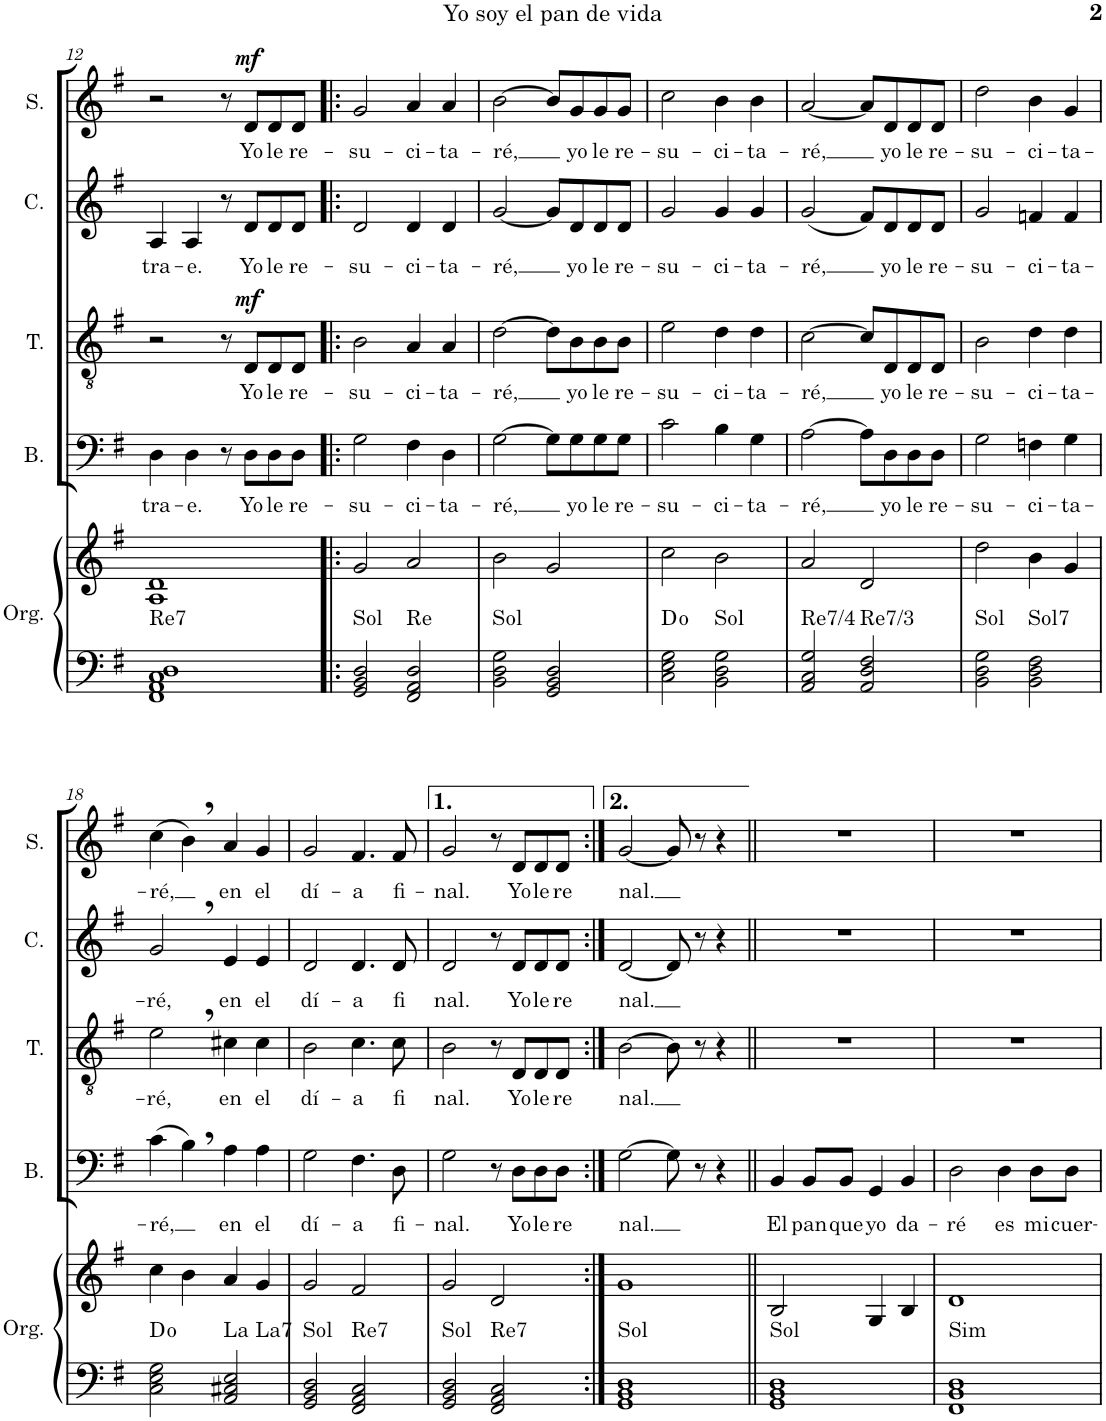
**kern	**kern	**harte	**kern	**text	**kern	**text	**dynam	**kern	**text	**kern	**text	**dynam
*part5	*part5	*part5	*part4	*part4	*part3	*part3	*part3	*part2	*part2	*part1	*part1	*part1
*staff6	*staff5	*	*staff4	*staff4	*staff3	*staff3	*staff3	*staff2	*staff2	*staff1	*staff1	*staff1
*I"Órgano	*	*	*I"Bajo	*	*I"Tenor	*	*	*I"Contralto	*	*I"Soprano	*	*
*	*	*	*I'B.	*	*I'T.	*	*	*I'C.	*	*I'S.	*	*
!!LO:PB:g=z
*clefF4	*clefG2	*	*clefF4	*	*clefGv2	*	*	*clefG2	*	*clefG2	*	*
*k[f#]	*k[f#]	*	*k[f#]	*	*k[f#]	*	*	*k[f#]	*	*k[f#]	*	*
*M4/4	*M4/4	*	*M4/4	*	*M4/4	*	*	*M4/4	*	*M4/4	*	*
*met(c)	*met(c)	*	*met(c)	*	*met(c)	*	*	*met(c)	*	*met(c)	*	*
=12	=12	=12	=12	=12	=12	=12	=12	=12	=12	=12	=12	=12
!	!	!LO:H:kt=Re7	!	!LO:LY:b	!	!	!	!	!LO:LY:b	!	!	!
1FF# 1AA 1C 1D	1A 1d	N	4D\	tra-	2r	.	.	4A/	tra-	2r	.	.
!	!	!	!	!LO:LY:b	!	!	!	!	!LO:LY:b	!	!	!
.	.	.	4D\	-e.	.	.	.	4A/	-e.	.	.	.
.	.	.	8r	.	8r	.	.	8r	.	8r	.	.
!	!	!	!	!LO:LY:b	!	!LO:LY:b	!LO:DY:a	!	!LO:LY:b	!	!LO:LY:b	!LO:DY:a
.	.	.	8D\L	Yo	8D/L	Yo	mf	8d/L	Yo	8d/L	Yo	mf
!	!	!	!	!LO:LY:b	!	!LO:LY:b	!	!	!LO:LY:b	!	!LO:LY:b	!
.	.	.	8D\	le	8D/	le	.	8d/	le	8d/	le	.
!	!	!	!	!LO:LY:b	!	!LO:LY:b	!	!	!LO:LY:b	!	!LO:LY:b	!
.	.	.	8D\J	re-	8D/J	re-	.	8d/J	re-	8d/J	re-	.
=13!|:	=13!|:	=13!|:	=13!|:	=13!|:	=13!|:	=13!|:	=13!|:	=13!|:	=13!|:	=13!|:	=13!|:	=13!|:
!	!	!LO:H:kt=Sol	!	!LO:LY:b	!	!LO:LY:b	!	!	!LO:LY:b	!	!LO:LY:b	!
2GG/ 2BB/ 2D/	2g/	N	2G\	-su-	2B\	-su-	.	2d/	-su-	2g/	-su-	.
!	!	!LO:H:kt=Re	!	!LO:LY:b	!	!LO:LY:b	!	!	!LO:LY:b	!	!LO:LY:b	!
2FF#/ 2AA/ 2D/	2a/	N	4F#\	-ci-	4A/	-ci-	.	4d/	-ci-	4a/	-ci-	.
!	!	!	!	!LO:LY:b	!	!LO:LY:b	!	!	!LO:LY:b	!	!LO:LY:b	!
.	.	.	4D\	-ta-	4A/	-ta-	.	4d/	-ta-	4a/	-ta-	.
=14	=14	=14	=14	=14	=14	=14	=14	=14	=14	=14	=14	=14
!	!	!LO:H:kt=Sol	!	!LO:LY:b	!	!LO:LY:b	!	!	!LO:LY:b	!	!LO:LY:b	!
2BB\ 2D\ 2G\	2b\	N	[2G\	-ré,	[2d\	-ré,	.	[2g/	-ré,	[2b\	-ré,	.
2GG/ 2BB/ 2D/	2g/	.	8G\L]	.	8d\L]	.	.	8g/L]	.	8b/L]	.	.
!	!	!	!	!LO:LY:b	!	!LO:LY:b	!	!	!LO:LY:b	!	!LO:LY:b	!
.	.	.	8G\	yo	8B\	yo	.	8d/	yo	8g/	yo	.
!	!	!	!	!LO:LY:b	!	!LO:LY:b	!	!	!LO:LY:b	!	!LO:LY:b	!
.	.	.	8G\	le	8B\	le	.	8d/	le	8g/	le	.
!	!	!	!	!LO:LY:b	!	!LO:LY:b	!	!	!LO:LY:b	!	!LO:LY:b	!
.	.	.	8G\J	re-	8B\J	re-	.	8d/J	re-	8g/J	re-	.
=15	=15	=15	=15	=15	=15	=15	=15	=15	=15	=15	=15	=15
!	!	!	!	!LO:LY:b	!	!LO:LY:b	!	!	!LO:LY:b	!	!LO:LY:b	!
2C\ 2E\ 2G\	2cc\	D:dim	2c\	-su-	2e\	-su-	.	2g/	-su-	2cc\	-su-	.
!	!	!LO:H:kt=Sol	!	!LO:LY:b	!	!LO:LY:b	!	!	!LO:LY:b	!	!LO:LY:b	!
2BB\ 2D\ 2G\	2b\	N	4B\	-ci-	4d\	-ci-	.	4g/	-ci-	4b\	-ci-	.
!	!	!	!	!LO:LY:b	!	!LO:LY:b	!	!	!LO:LY:b	!	!LO:LY:b	!
.	.	.	4G\	-ta-	4d\	-ta-	.	4g/	-ta-	4b\	-ta-	.
=16	=16	=16	=16	=16	=16	=16	=16	=16	=16	=16	=16	=16
!	!	!LO:H:kt=Re7/4	!	!LO:LY:b	!	!LO:LY:b	!	!	!LO:LY:b	!	!LO:LY:b	!
2AA/ 2C/ 2G/	2a/	N	[2A\	-ré,	[2c\	-ré,	.	(2g/	-ré,	[2a/	-ré,	.
!	!	!LO:H:kt=Re7/3	!	!	!	!	!	!	!	!	!	!
2AA/ 2D/ 2F#/	2d/	N	8A\L]	.	8c/L]	.	.	8f#/L)	.	8a/L]	.	.
!	!	!	!	!LO:LY:b	!	!LO:LY:b	!	!	!LO:LY:b	!	!LO:LY:b	!
.	.	.	8D\	yo	8D/	yo	.	8d/	yo	8d/	yo	.
!	!	!	!	!LO:LY:b	!	!LO:LY:b	!	!	!LO:LY:b	!	!LO:LY:b	!
.	.	.	8D\	le	8D/	le	.	8d/	le	8d/	le	.
!	!	!	!	!LO:LY:b	!	!LO:LY:b	!	!	!LO:LY:b	!	!LO:LY:b	!
.	.	.	8D\J	re-	8D/J	re-	.	8d/J	re-	8d/J	re-	.
=17	=17	=17	=17	=17	=17	=17	=17	=17	=17	=17	=17	=17
!	!	!LO:H:kt=Sol	!	!LO:LY:b	!	!LO:LY:b	!	!	!LO:LY:b	!	!LO:LY:b	!
2BB\ 2D\ 2G\	2dd\	N	2G\	-su-	2B\	-su-	.	2g/	-su-	2dd\	-su-	.
!	!	!LO:H:kt=Sol7	!	!LO:LY:b	!	!LO:LY:b	!	!	!LO:LY:b	!	!LO:LY:b	!
2BB\ 2D\ 2F#\	4b\	N	4Fn\	-ci-	4d\	-ci-	.	4fn/	-ci-	4b\	-ci-	.
!	!	!	!	!LO:LY:b	!	!LO:LY:b	!	!	!LO:LY:b	!	!LO:LY:b	!
.	4g/	.	4G\	-ta-	4d\	-ta-	.	4f/	-ta-	4g/	-ta-	.
!!LO:LB:g=z
=18	=18	=18	=18	=18	=18	=18	=18	=18	=18	=18	=18	=18
!	!	!	!	!LO:LY:b	!	!LO:LY:b	!	!	!LO:LY:b	!	!LO:LY:b	!
2C\ 2E\ 2G\	4cc\	D:dim	(4c\	-ré,	2e,\	-ré,	.	2g,/	-ré,	(4cc\	-ré,	.
.	4b\	.	4B,\)	.	.	.	.	.	.	4b,\)	.	.
!	!	!LO:H:n=1:kt=La	!	!LO:LY:b	!	!LO:LY:b	!	!	!LO:LY:b	!	!LO:LY:b	!
!	!	!LO:H:n=2:kt=La7	!	!	!	!	!	!	!	!	!	!
2AA/ 2C#X/ 2E/	4a/	N N	4A\	en	4c#X\	en	.	4e/	en	4a/	en	.
!	!	!	!	!LO:LY:b	!	!LO:LY:b	!	!	!LO:LY:b	!	!LO:LY:b	!
.	4g/	.	4A\	el	4c#\	el	.	4e/	el	4g/	el	.
=19	=19	=19	=19	=19	=19	=19	=19	=19	=19	=19	=19	=19
!	!	!LO:H:kt=Sol	!	!LO:LY:b	!	!LO:LY:b	!	!	!LO:LY:b	!	!LO:LY:b	!
2GG/ 2BB/ 2D/	2g/	N	2G\	dí-	2B\	dí-	.	2d/	dí-	2g/	dí-	.
!	!	!LO:H:kt=Re7	!	!LO:LY:b	!	!LO:LY:b	!	!	!LO:LY:b	!	!LO:LY:b	!
2FF#/ 2AA/ 2C/	2f#/	N	4.F#\	-a	4.c\	-a	.	4.d/	-a	4.f#/	-a	.
!	!	!	!	!LO:LY:b	!	!LO:LY:b	!	!	!LO:LY:b	!	!LO:LY:b	!
.	.	.	8D\	fi-	8c\	fi	.	8d/	fi	8f#/	fi-	.
=20	=20	=20	=20	=20	=20	=20	=20	=20	=20	=20	=20	=20
!	!	!LO:H:kt=Sol	!	!LO:LY:b	!	!LO:LY:b	!	!	!LO:LY:b	!	!LO:LY:b	!
2GG/ 2BB/ 2D/	2g/	N	2G\	-nal.	2B\	-nal.	.	2d/	-nal.	2g/	-nal.	.
!	!	!LO:H:kt=Re7	!	!	!	!	!	!	!	!	!	!
2FF#/ 2AA/ 2C/	2d/	N	8r	.	8r	.	.	8r	.	8r	.	.
!	!	!	!	!LO:LY:b	!	!LO:LY:b	!	!	!LO:LY:b	!	!LO:LY:b	!
.	.	.	8D\L	Yo	8D/L	Yo	.	8d/L	Yo	8d/L	Yo	.
!	!	!	!	!LO:LY:b	!	!LO:LY:b	!	!	!LO:LY:b	!	!LO:LY:b	!
.	.	.	8D\	le	8D/	le	.	8d/	le	8d/	le	.
!	!	!	!	!LO:LY:b	!	!LO:LY:b	!	!	!LO:LY:b	!	!LO:LY:b	!
.	.	.	8D\J	re	8D/J	re	.	8d/J	re	8d/J	re	.
=21:|!	=21:|!	=21:|!	=21:|!	=21:|!	=21:|!	=21:|!	=21:|!	=21:|!	=21:|!	=21:|!	=21:|!	=21:|!
!	!	!LO:H:kt=Sol	!	!LO:LY:b	!	!LO:LY:b	!	!	!LO:LY:b	!	!LO:LY:b	!
1GG 1BB 1D	1g	N	[2G\	nal.	[2B\	nal.	.	[2d/	nal.	[2g/	nal.	.
.	.	.	8G\]	.	8B\]	.	.	8d/]	.	8g/]	.	.
.	.	.	8r	.	8r	.	.	8r	.	8r	.	.
.	.	.	4r	.	4r	.	.	4r	.	4r	.	.
=22||	=22||	=22||	=22||	=22||	=22||	=22||	=22||	=22||	=22||	=22||	=22||	=22||
!	!	!LO:H:kt=Sol	!	!LO:LY:b	!	!	!	!	!	!	!	!
1GG 1BB 1D	2B/	N	4BB/	El	1r	.	.	1r	.	1r	.	.
!	!	!	!	!LO:LY:b	!	!	!	!	!	!	!	!
.	.	.	8BB/L	pan	.	.	.	.	.	.	.	.
!	!	!	!	!LO:LY:b	!	!	!	!	!	!	!	!
.	.	.	8BB/J	que	.	.	.	.	.	.	.	.
!	!	!	!	!LO:LY:b	!	!	!	!	!	!	!	!
.	4G/	.	4GG/	yo	.	.	.	.	.	.	.	.
!	!	!	!	!LO:LY:b	!	!	!	!	!	!	!	!
.	4B/	.	4BB/	da-	.	.	.	.	.	.	.	.
=23	=23	=23	=23	=23	=23	=23	=23	=23	=23	=23	=23	=23
!	!	!LO:H:kt=Sim	!	!LO:LY:b	!	!	!	!	!	!	!	!
1FF# 1BB 1D	1d	N	2D\	-ré	1r	.	.	1r	.	1r	.	.
!	!	!	!	!LO:LY:b	!	!	!	!	!	!	!	!
.	.	.	4D\	es	.	.	.	.	.	.	.	.
!	!	!	!	!LO:LY:b	!	!	!	!	!	!	!	!
.	.	.	8D\L	mi	.	.	.	.	.	.	.	.
!	!	!	!	!LO:LY:b	!	!	!	!	!	!	!	!
.	.	.	8D\J	cuer-	.	.	.	.	.	.	.	.
=	=	=	=	=	=	=	=	=	=	=	=	=
*-	*-	*-	*-	*-	*-	*-	*-	*-	*-	*-	*-	*-
